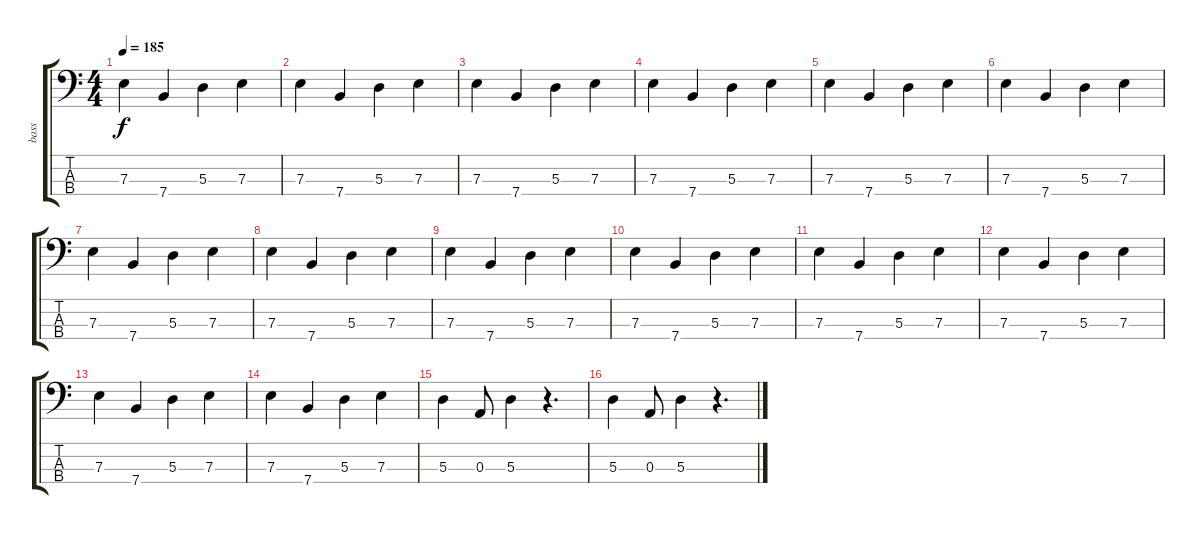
\track ("bass" "bass") {instrument electricbassfinger}
\staff {score tabs}
\tuning (G2 D2 A1 E1) {hide}
\ts (4 4)
\tempo 185
\clef f4
\ks c
7.3.4{dy f} 7.4.4 5.3.4 7.3.4 |
7.3.4 7.4.4 5.3.4 7.3.4 |
7.3.4 7.4.4 5.3.4 7.3.4 |
7.3.4 7.4.4 5.3.4 7.3.4 |
7.3.4 7.4.4 5.3.4 7.3.4 |
7.3.4 7.4.4 5.3.4 7.3.4 |
7.3.4 7.4.4 5.3.4 7.3.4 |
7.3.4 7.4.4 5.3.4 7.3.4 |
7.3.4 7.4.4 5.3.4 7.3.4 |
7.3.4 7.4.4 5.3.4 7.3.4 |
7.3.4 7.4.4 5.3.4 7.3.4 |
7.3.4 7.4.4 5.3.4 7.3.4 |
7.3.4 7.4.4 5.3.4 7.3.4 |
7.3.4 7.4.4 5.3.4 7.3.4 |
5.3.4 0.3.8 5.3.4 r.4{d} |
5.3.4 0.3.8 5.3.4 r.4{d}
